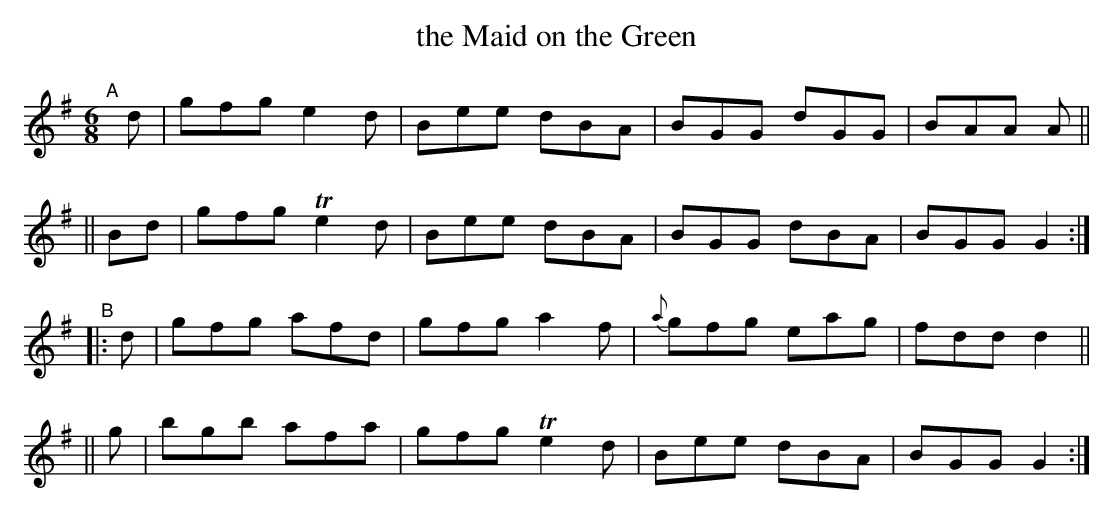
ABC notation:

X:1
T: the Maid on the Green
M: 6/8
L: 1/8
K: G
"^A"\
[|] d | gfg  e2d | Bee dBA | BGG dGG | BAA A ||
|| Bd | gfg Te2d | Bee dBA | BGG dBA | BGG G2 :|
"^B"\
|: d | gfg afd | gfg  a2f | {a}gfg eag | fdd d2 ||
|| g | bgb afa | gfg Te2d |    Bee dBA | BGG G2 :|
